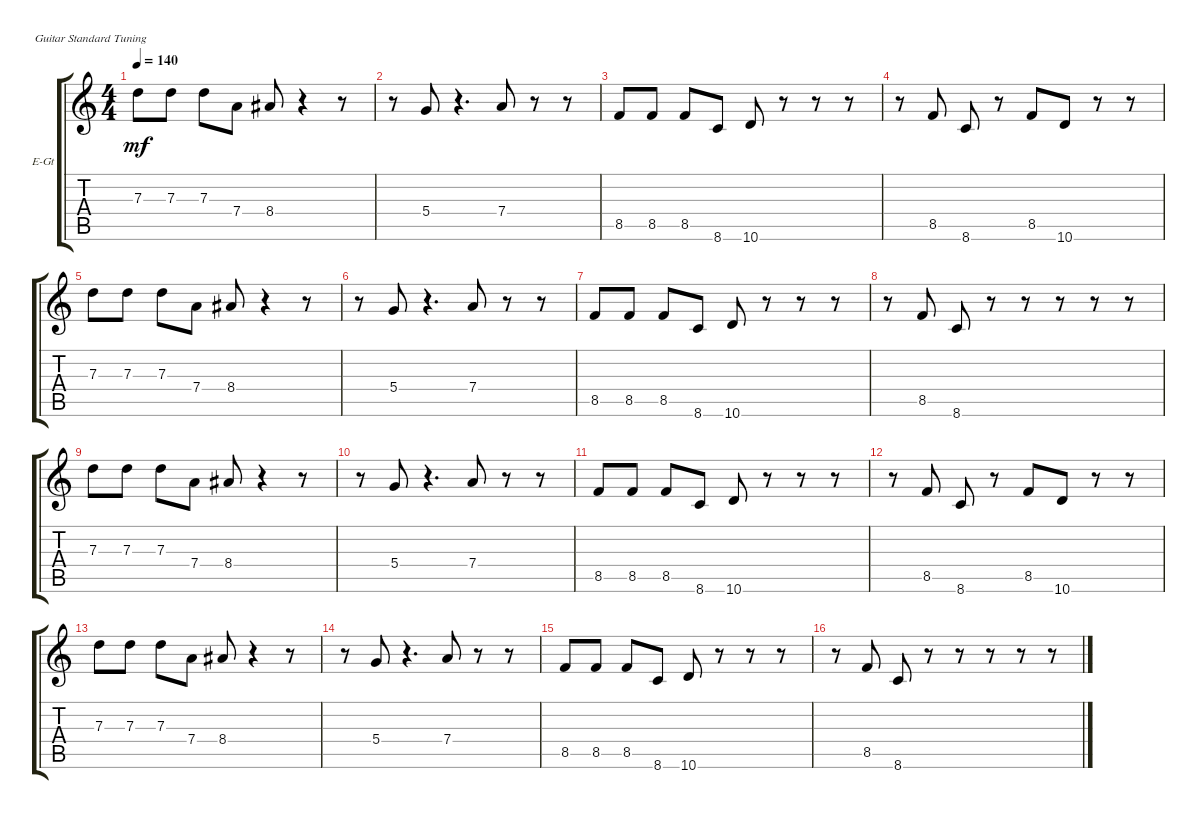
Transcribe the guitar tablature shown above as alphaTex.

\defaultSystemsLayout 4
\bracketExtendMode groupsimilarinstruments
\firstSystemTrackNameOrientation horizontal
\otherSystemsTrackNameOrientation horizontal
\track ("Electric Guitar" "E-Gt") {instrument overdrivenguitar}
\staff {score tabs}
\tuning (E4 B3 G3 D3 A2 E2)
\ts (4 4)
\tempo 140
\clef g2
\ks c
7.3.8{dy mf} 7.3.8 7.3.8 7.4.8 8.4.8 r.4 r.8 |
r.8 5.4.8 r.4{d} 7.4.8 r.8 r.8 |
8.5.8 8.5.8 8.5.8 8.6.8 10.6.8 r.8 r.8 r.8 |
r.8 8.5.8 8.6.8 r.8 8.5.8 10.6.8 r.8 r.8 |
7.3.8 7.3.8 7.3.8 7.4.8 8.4.8 r.4 r.8 |
r.8 5.4.8 r.4{d} 7.4.8 r.8 r.8 |
8.5.8 8.5.8 8.5.8 8.6.8 10.6.8 r.8 r.8 r.8 |
r.8 8.5.8 8.6.8 r.8 r.8 r.8 r.8 r.8 |
7.3.8 7.3.8 7.3.8 7.4.8 8.4.8 r.4 r.8 |
r.8 5.4.8 r.4{d} 7.4.8 r.8 r.8 |
8.5.8 8.5.8 8.5.8 8.6.8 10.6.8 r.8 r.8 r.8 |
r.8 8.5.8 8.6.8 r.8 8.5.8 10.6.8 r.8 r.8 |
7.3.8 7.3.8 7.3.8 7.4.8 8.4.8 r.4 r.8 |
r.8 5.4.8 r.4{d} 7.4.8 r.8 r.8 |
8.5.8 8.5.8 8.5.8 8.6.8 10.6.8 r.8 r.8 r.8 |
r.8 8.5.8 8.6.8 r.8 r.8 r.8 r.8 r.8
